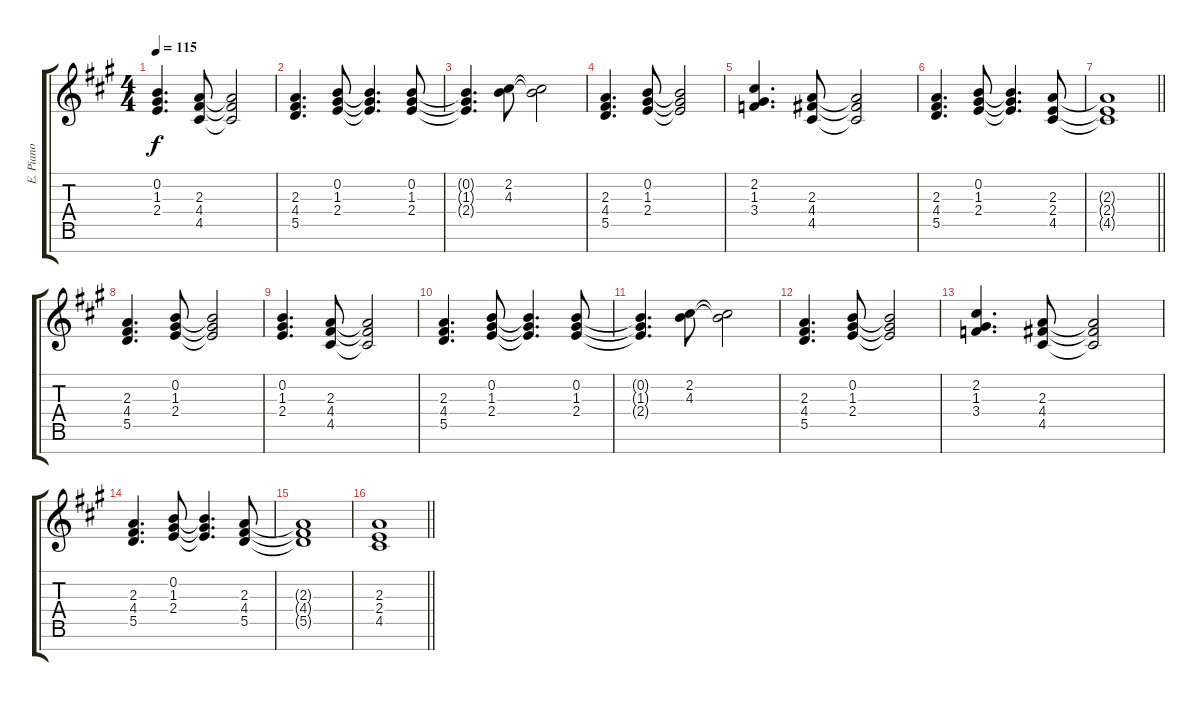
\track ("E. Piano" "E. Piano") {instrument electricpiano1}
\staff {score tabs}
\tuning (E5 B4 G4 D4 A3 E3 B2) {hide}
\ts (4 4)
\tempo 115
\clef g2
\ks a
(0.2 1.3 2.4).4{d dy f} (2.3 4.4 4.5).8 (2.3{t} 4.4{t} 4.5{t}).2 |
(2.3 4.4 5.5).4{d} (0.2 1.3 2.4).8 (0.2{t} 1.3{t} 2.4{t}).4{d} (0.2 1.3 2.4).8 |
(0.2{t} 1.3{t} 2.4{t}).4{d} (2.2 4.3).8 (2.2{t} 4.3{t}).2 |
(2.3 4.4 5.5).4{d} (0.2 1.3 2.4).8 (0.2{t} 1.3{t} 2.4{t}).2 |
(2.2 1.3 3.4).4{d} (2.3 4.4 4.5).8 (2.3{t} 4.4{t} 4.5{t}).2 |
(2.3 4.4 5.5).4{d} (0.2 1.3 2.4).8 (0.2{t} 1.3{t} 2.4{t}).4{d} (2.3 2.4 4.5).8 |
\barLineRight lightlight
(2.3{t} 2.4{t} 4.5{t}).1 |
(2.3 4.4 5.5).4{d} (0.2 1.3 2.4).8 (0.2{t} 1.3{t} 2.4{t}).2 |
(0.2 1.3 2.4).4{d} (2.3 4.4 4.5).8 (2.3{t} 4.4{t} 4.5{t}).2 |
(2.3 4.4 5.5).4{d} (0.2 1.3 2.4).8 (0.2{t} 1.3{t} 2.4{t}).4{d} (0.2 1.3 2.4).8 |
(0.2{t} 1.3{t} 2.4{t}).4{d} (2.2 4.3).8 (2.2{t} 4.3{t}).2 |
(2.3 4.4 5.5).4{d} (0.2 1.3 2.4).8 (0.2{t} 1.3{t} 2.4{t}).2 |
(2.2 1.3 3.4).4{d} (2.3 4.4 4.5).8 (2.3{t} 4.4{t} 4.5{t}).2 |
(2.3 4.4 5.5).4{d} (0.2 1.3 2.4).8 (0.2{t} 1.3{t} 2.4{t}).4{d} (2.3 4.4 5.5).8 |
(2.3{t} 4.4{t} 5.5{t}).1 |
\barLineRight lightlight
(2.3 2.4 4.5).1
